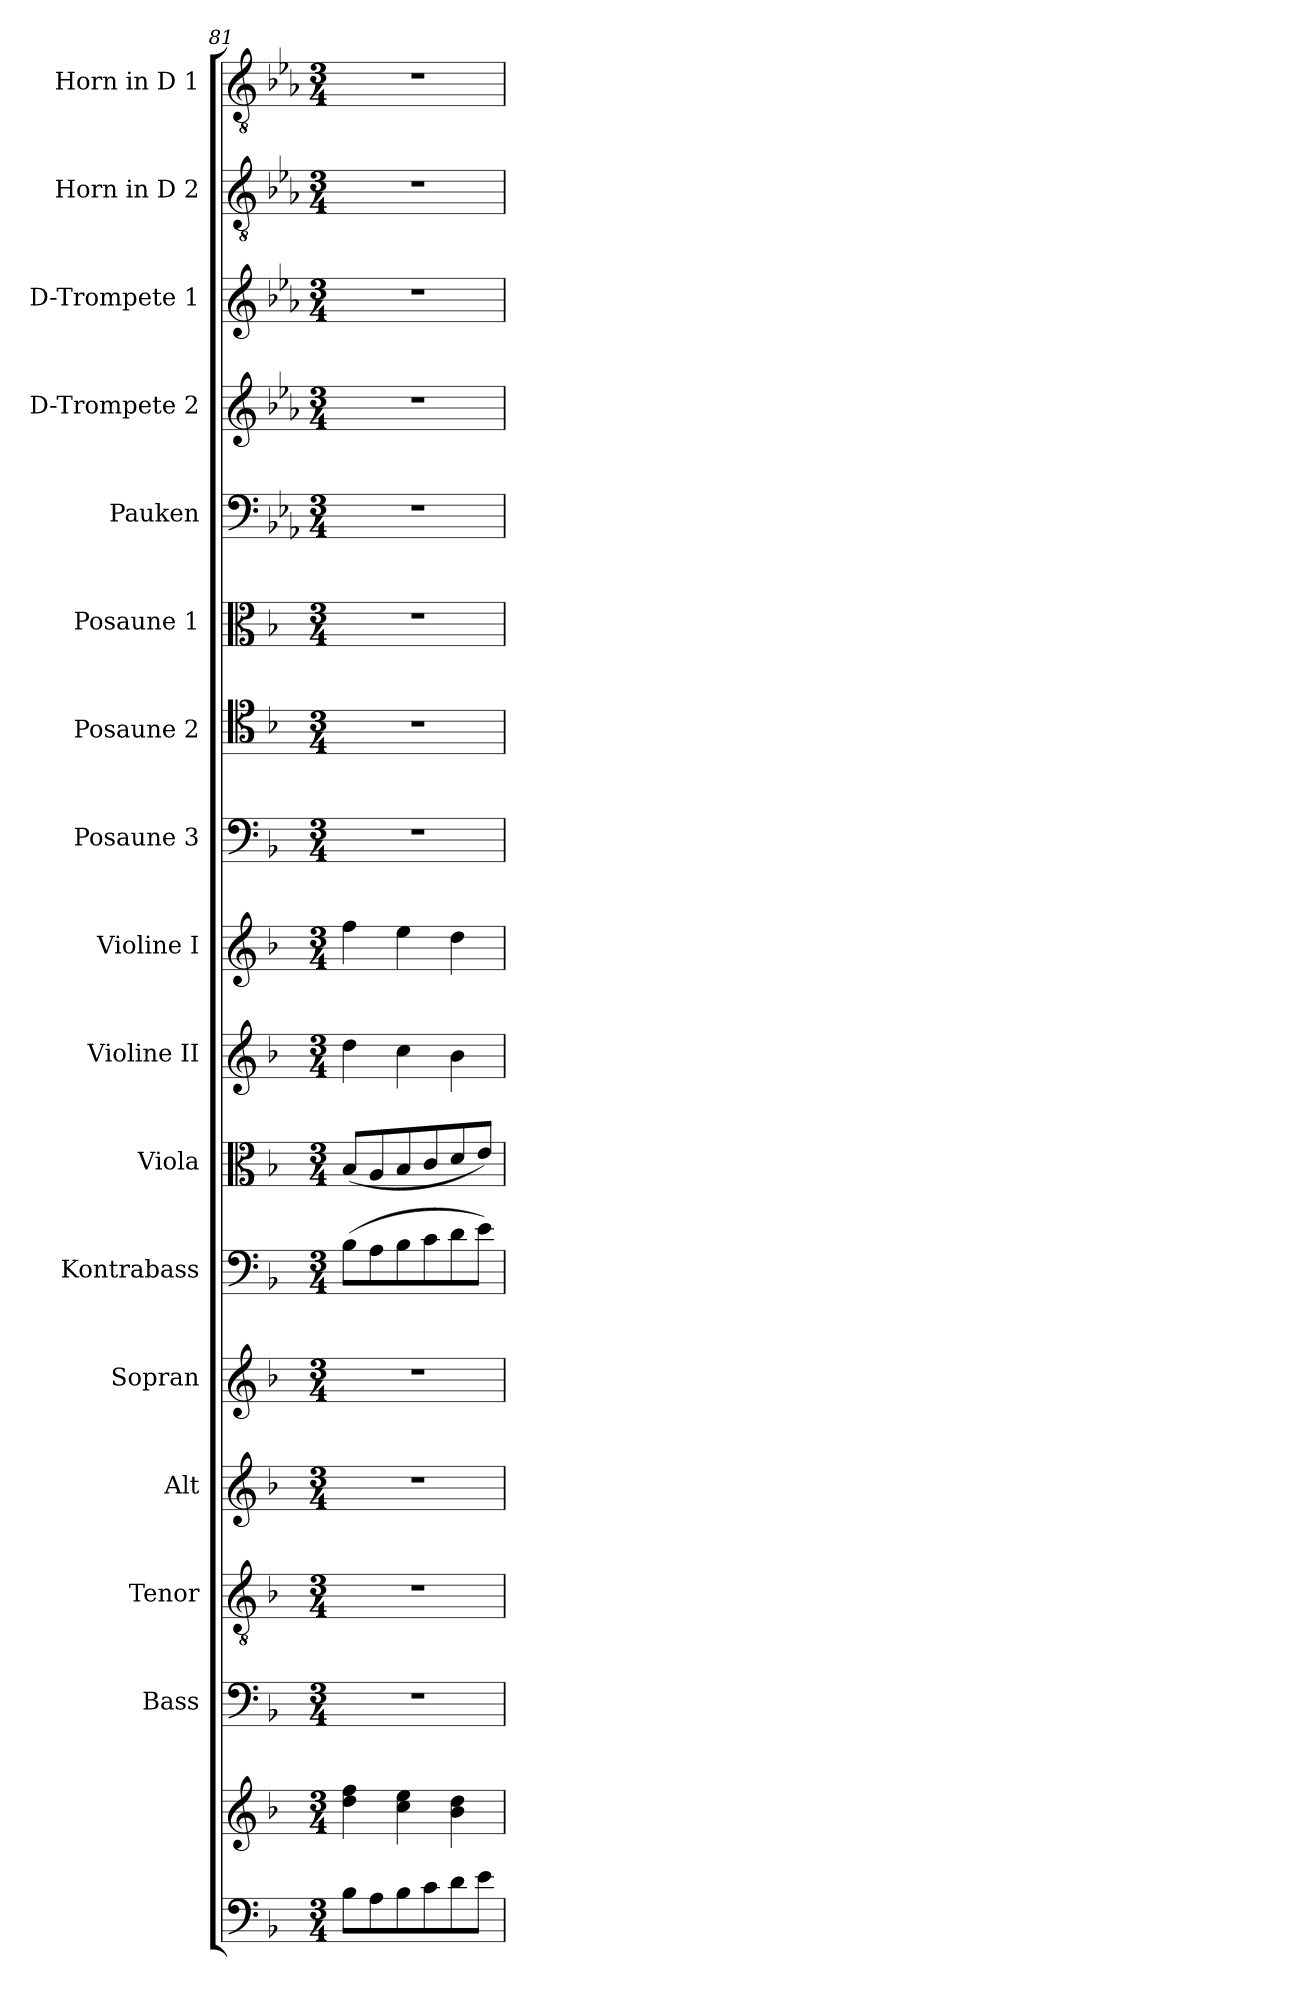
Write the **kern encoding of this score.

**kern	**kern	**kern	**kern	**kern	**kern	**kern	**kern	**kern	**kern	**kern	**kern	**kern	**kern	**kern	**kern	**kern	**kern
*part17	*part17	*part16	*part15	*part14	*part13	*part12	*part11	*part10	*part9	*part8	*part7	*part6	*part5	*part4	*part3	*part2	*part1
*staff18	*staff17	*staff16	*staff15	*staff14	*staff13	*staff12	*staff11	*staff10	*staff9	*staff8	*staff7	*staff6	*staff5	*staff4	*staff3	*staff2	*staff1
*	*	*I"Bass	*I"Tenor	*I"Alt	*I"Sopran	*I"Kontrabass	*I"Viola	*I"Violine II	*I"Violine I	*I"Posaune 3	*I"Posaune 2	*I"Posaune 1	*I"Pauken	*I"D-Trompete 2	*I"D-Trompete 1	*I"Horn in D 2	*I"Horn in D 1
*	*	*I'B.	*I'T.	*I'A.	*I'S.	*I'Kb.	*I'Vla.	*I'Vl. II	*I'Vl. I	*I'Pos. 3	*I'Pos. 2	*I'Pos. 1	*I'Pk.	*I'D Trp. 2	*I'D Trp. 1	*I'Hrn. 2	*I'Hrn. 1
*clefF4	*clefG2	*clefF4	*clefGv2	*clefG2	*clefG2	*clefF4	*clefC3	*clefG2	*clefG2	*clefF4	*clefC4	*clefC3	*clefF4	*clefG2	*clefG2	*clefGv2	*clefGv2
*	*	*	*	*	*	*ITrd7c12	*	*	*	*	*	*	*ITrd-1c-2	*ITrd-1c-2	*ITrd-1c-2	*ITrd-1c-2	*ITrd-1c-2
*k[b-]	*k[b-]	*k[b-]	*k[b-]	*k[b-]	*k[b-]	*k[b-]	*k[b-]	*k[b-]	*k[b-]	*k[b-]	*k[b-]	*k[b-]	*k[b-]	*k[b-]	*k[b-]	*k[b-]	*k[b-]
*F:	*F:	*F:	*F:	*F:	*F:	*F:	*F:	*F:	*F:	*F:	*F:	*F:	*F:	*F:	*F:	*F:	*F:
*M3/4	*M3/4	*M3/4	*M3/4	*M3/4	*M3/4	*M3/4	*M3/4	*M3/4	*M3/4	*M3/4	*M3/4	*M3/4	*M3/4	*M3/4	*M3/4	*M3/4	*M3/4
=81	=81	=81	=81	=81	=81	=81	=81	=81	=81	=81	=81	=81	=81	=81	=81	=81	=81
8B-\L	4dd\ 4ff\	2.r	2.r	2.r	2.r	(>8BB-\L	(<8B-/L	4dd\	4ff\	2.r	2.r	2.r	2.r	2.r	2.r	2.r	2.r
8A\	.	.	.	.	.	8AA\	8A/	.	.	.	.	.	.	.	.	.	.
8B-\	4cc\ 4ee\	.	.	.	.	8BB-\	8B-/	4cc\	4ee\	.	.	.	.	.	.	.	.
8c\	.	.	.	.	.	8C\	8c/	.	.	.	.	.	.	.	.	.	.
8d\	4b-\ 4dd\	.	.	.	.	8D\	8d/	4b-\	4dd\	.	.	.	.	.	.	.	.
8e\J	.	.	.	.	.	8E\J)	8e/J)	.	.	.	.	.	.	.	.	.	.
=	=	=	=	=	=	=	=	=	=	=	=	=	=	=	=	=	=
*-	*-	*-	*-	*-	*-	*-	*-	*-	*-	*-	*-	*-	*-	*-	*-	*-	*-
